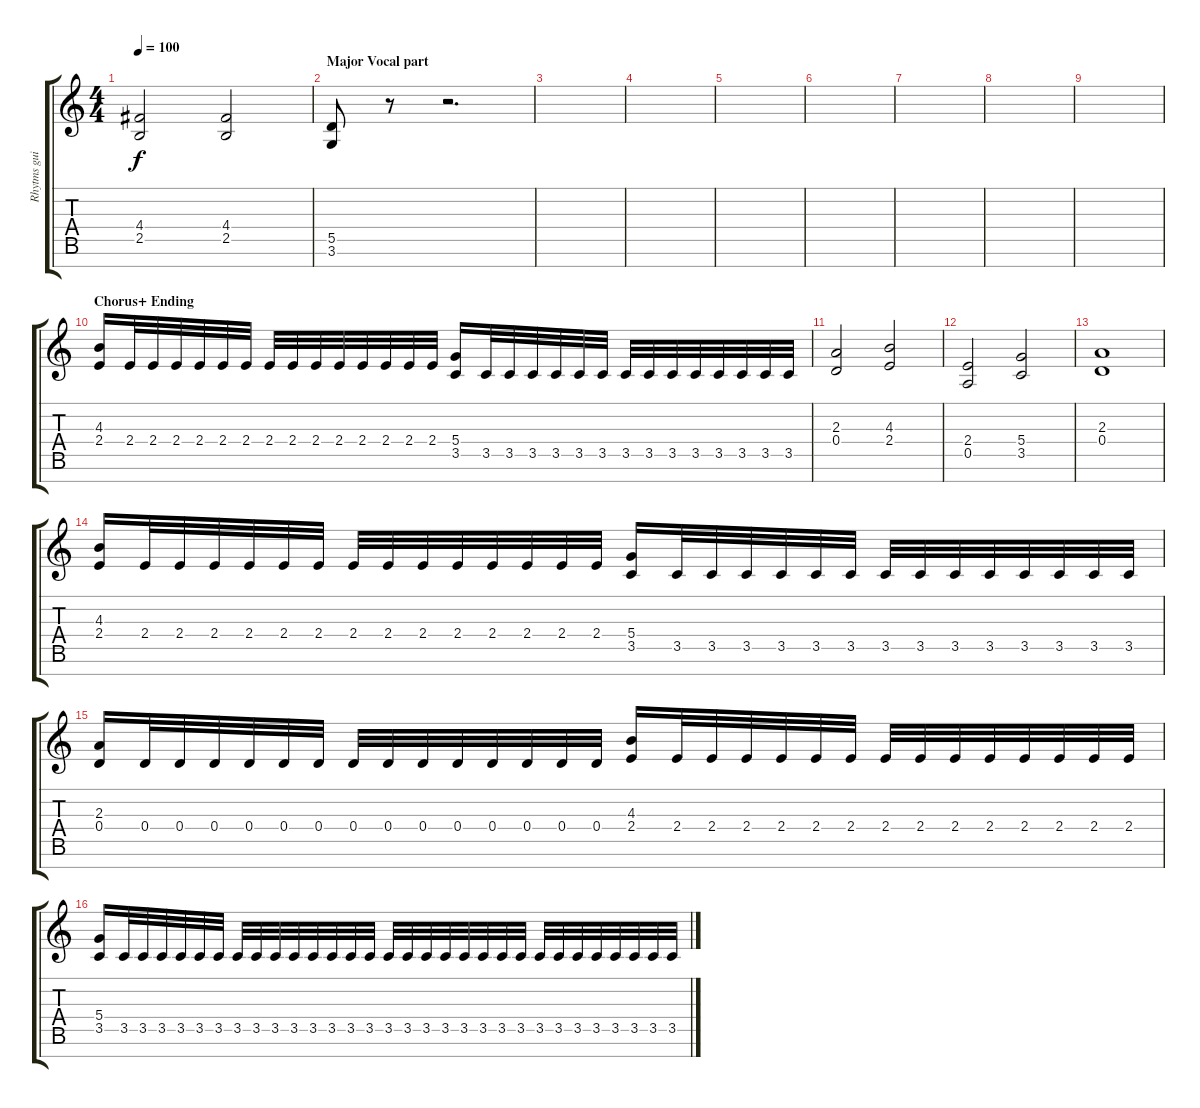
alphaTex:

\track ("Rhytms guit 1" "Rhytms gui") {instrument overdrivenguitar}
\staff {score tabs}
\tuning (E4 B3 G3 D3 A2 E2 B1) {hide}
\ts (4 4)
\tempo 100
\clef g2
\ks c
(4.4 2.5).2{dy f} (4.4 2.5).2 |
\section ("" "Major Vocal part")
(5.5 3.6).8 r.8 r.2{d} |
|
|
|
|
|
|
|
\section ("" "Chorus+ Ending")
(4.3 2.4).16 2.4.32 2.4.32 2.4.32 2.4.32 2.4.32 2.4.32 2.4.32 2.4.32 2.4.32 2.4.32 2.4.32 2.4.32 2.4.32 2.4.32 (5.4 3.5).16 3.5.32 3.5.32 3.5.32 3.5.32 3.5.32 3.5.32 3.5.32 3.5.32 3.5.32 3.5.32 3.5.32 3.5.32 3.5.32 3.5.32 |
(2.3 0.4).2 (4.3 2.4).2 |
(2.4 0.5).2 (5.4 3.5).2 |
(2.3 0.4).1 |
(4.3 2.4).16 2.4.32 2.4.32 2.4.32 2.4.32 2.4.32 2.4.32 2.4.32 2.4.32 2.4.32 2.4.32 2.4.32 2.4.32 2.4.32 2.4.32 (5.4 3.5).16 3.5.32 3.5.32 3.5.32 3.5.32 3.5.32 3.5.32 3.5.32 3.5.32 3.5.32 3.5.32 3.5.32 3.5.32 3.5.32 3.5.32 |
(2.3 0.4).16 0.4.32 0.4.32 0.4.32 0.4.32 0.4.32 0.4.32 0.4.32 0.4.32 0.4.32 0.4.32 0.4.32 0.4.32 0.4.32 0.4.32 (4.3 2.4).16 2.4.32 2.4.32 2.4.32 2.4.32 2.4.32 2.4.32 2.4.32 2.4.32 2.4.32 2.4.32 2.4.32 2.4.32 2.4.32 2.4.32 |
(5.4 3.5).16 3.5.32 3.5.32 3.5.32 3.5.32 3.5.32 3.5.32 3.5.32 3.5.32 3.5.32 3.5.32 3.5.32 3.5.32 3.5.32 3.5.32 3.5.32 3.5.32 3.5.32 3.5.32 3.5.32 3.5.32 3.5.32 3.5.32 3.5.32 3.5.32 3.5.32 3.5.32 3.5.32 3.5.32 3.5.32 3.5.32
